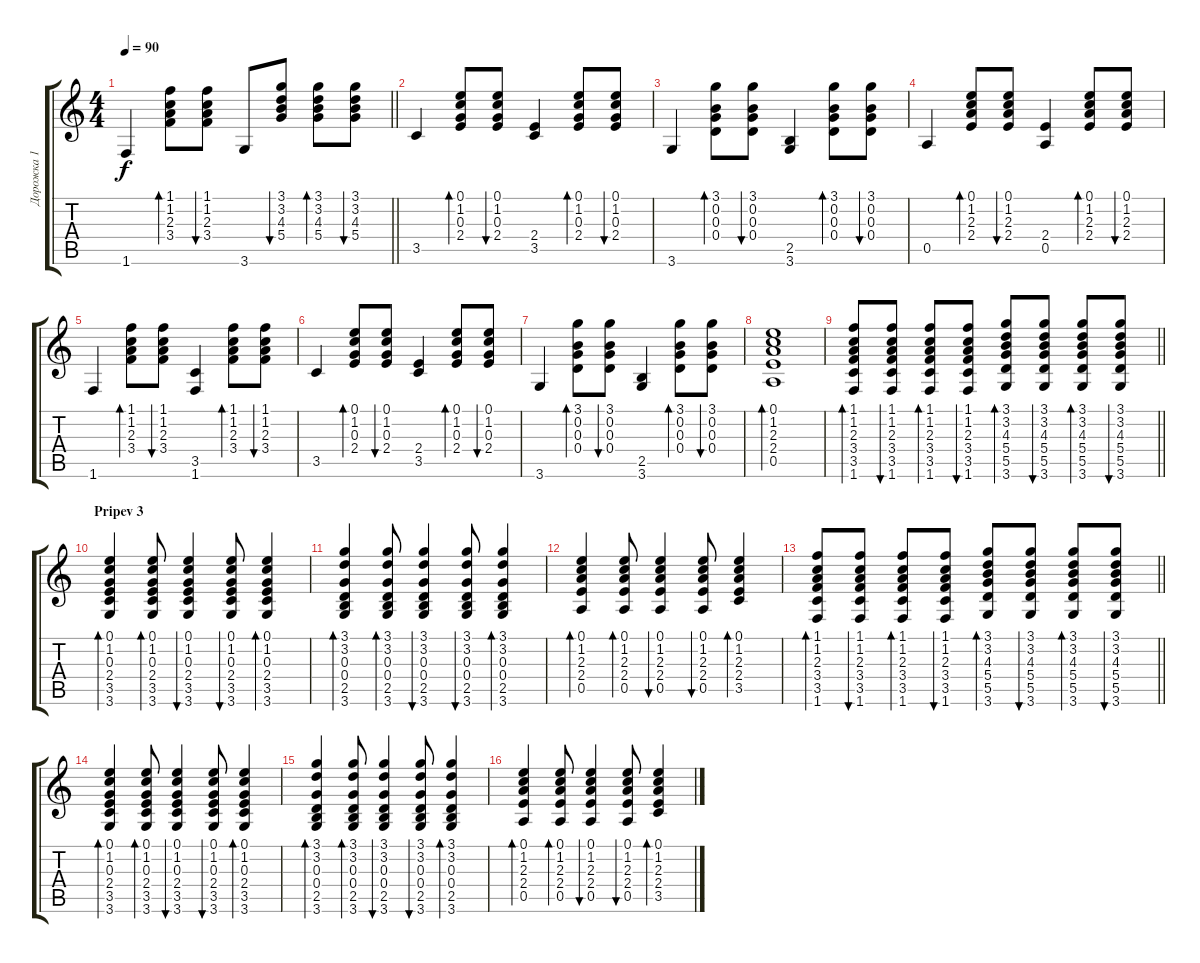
\track ("Дорожка 1" "Дорожка 1") {instrument acousticguitarsteel}
\staff {score tabs}
\tuning (E4 B3 G3 D3 A2 E2) {hide}
\ts (4 4)
\tempo 90
\clef g2
\barLineRight lightlight
\ks c
1.6.4{dy f} (1.1 1.2 2.3 3.4).8{bd 60} (1.1 1.2 2.3 3.4).8{bu 60} 3.6.8 (3.1 3.2 4.3 5.4).8{bu 60} (3.1 3.2 4.3 5.4).8{bd 60} (3.1 3.2 4.3 5.4).8{bu 60} |
3.5.4 (0.1 1.2 0.3 2.4).8{bd 60} (0.1 1.2 0.3 2.4).8{bu 60} (2.4 3.5).4 (0.1 1.2 0.3 2.4).8{bd 60} (0.1 1.2 0.3 2.4).8{bu 60} |
3.6.4 (3.1 0.2 0.3 0.4).8{bd 60} (3.1 0.2 0.3 0.4).8{bu 60} (2.5 3.6).4 (3.1 0.2 0.3 0.4).8{bd 60} (3.1 0.2 0.3 0.4).8{bu 60} |
0.5.4 (0.1 1.2 2.3 2.4).8{bd 60} (0.1 1.2 2.3 2.4).8{bu 60} (2.4 0.5).4 (0.1 1.2 2.3 2.4).8{bd 60} (0.1 1.2 2.3 2.4).8{bu 60} |
1.6.4 (1.1 1.2 2.3 3.4).8{bd 60} (1.1 1.2 2.3 3.4).8{bu 60} (3.5 1.6).4 (1.1 1.2 2.3 3.4).8{bd 60} (1.1 1.2 2.3 3.4).8{bu 60} |
3.5.4 (0.1 1.2 0.3 2.4).8{bd 60} (0.1 1.2 0.3 2.4).8{bu 60} (2.4 3.5).4 (0.1 1.2 0.3 2.4).8{bd 60} (0.1 1.2 0.3 2.4).8{bu 60} |
3.6.4 (3.1 0.2 0.3 0.4).8{bd 60} (3.1 0.2 0.3 0.4).8{bu 60} (2.5 3.6).4 (3.1 0.2 0.3 0.4).8{bd 60} (3.1 0.2 0.3 0.4).8{bu 60} |
(0.1 1.2 2.3 2.4 0.5).1{bd 120} |
\barLineRight lightlight
(1.1 1.2 2.3 3.4 3.5 1.6).8{bd 30} (1.1 1.2 2.3 3.4 3.5 1.6).8{bu 30} (1.1 1.2 2.3 3.4 3.5 1.6).8{bd 30} (1.1 1.2 2.3 3.4 3.5 1.6).8{bu 30} (3.1 3.2 4.3 5.4 5.5 3.6).8{bd 30} (3.1 3.2 4.3 5.4 5.5 3.6).8{bu 30} (3.1 3.2 4.3 5.4 5.5 3.6).8{bd 30} (3.1 3.2 4.3 5.4 5.5 3.6).8{bu 30} |
\section ("" "Pripev 3")
(0.1 1.2 0.3 2.4 3.5 3.6).4{bd 30} (0.1 1.2 0.3 2.4 3.5 3.6).8{bd 30} (0.1 1.2 0.3 2.4 3.5 3.6).4{bu 30} (0.1 1.2 0.3 2.4 3.5 3.6).8{bu 30} (0.1 1.2 0.3 2.4 3.5 3.6).4{bd 30} |
(3.1 3.2 0.3 0.4 2.5 3.6).4{bd 30} (3.1 3.2 0.3 0.4 2.5 3.6).8{bd 30} (3.1 3.2 0.3 0.4 2.5 3.6).4{bu 30} (3.1 3.2 0.3 0.4 2.5 3.6).8{bu 30} (3.1 3.2 0.3 0.4 2.5 3.6).4{bd 30} |
(0.1 1.2 2.3 2.4 0.5).4{bd 30} (0.1 1.2 2.3 2.4 0.5).8{bd 30} (0.1 1.2 2.3 2.4 0.5).4{bu 30} (0.1 1.2 2.3 2.4 0.5).8{bu 30} (0.1 1.2 2.3 2.4 3.5).4{bd 30} |
\barLineRight lightlight
(1.1 1.2 2.3 3.4 3.5 1.6).8{bd 30} (1.1 1.2 2.3 3.4 3.5 1.6).8{bu 30} (1.1 1.2 2.3 3.4 3.5 1.6).8{bd 30} (1.1 1.2 2.3 3.4 3.5 1.6).8{bu 30} (3.1 3.2 4.3 5.4 5.5 3.6).8{bd 30} (3.1 3.2 4.3 5.4 5.5 3.6).8{bu 30} (3.1 3.2 4.3 5.4 5.5 3.6).8{bd 30} (3.1 3.2 4.3 5.4 5.5 3.6).8{bu 30} |
(0.1 1.2 0.3 2.4 3.5 3.6).4{bd 30} (0.1 1.2 0.3 2.4 3.5 3.6).8{bd 30} (0.1 1.2 0.3 2.4 3.5 3.6).4{bu 30} (0.1 1.2 0.3 2.4 3.5 3.6).8{bu 30} (0.1 1.2 0.3 2.4 3.5 3.6).4{bd 30} |
(3.1 3.2 0.3 0.4 2.5 3.6).4{bd 30} (3.1 3.2 0.3 0.4 2.5 3.6).8{bd 30} (3.1 3.2 0.3 0.4 2.5 3.6).4{bu 30} (3.1 3.2 0.3 0.4 2.5 3.6).8{bu 30} (3.1 3.2 0.3 0.4 2.5 3.6).4{bd 30} |
(0.1 1.2 2.3 2.4 0.5).4{bd 30} (0.1 1.2 2.3 2.4 0.5).8{bd 30} (0.1 1.2 2.3 2.4 0.5).4{bu 30} (0.1 1.2 2.3 2.4 0.5).8{bu 30} (0.1 1.2 2.3 2.4 3.5).4{bd 30}
